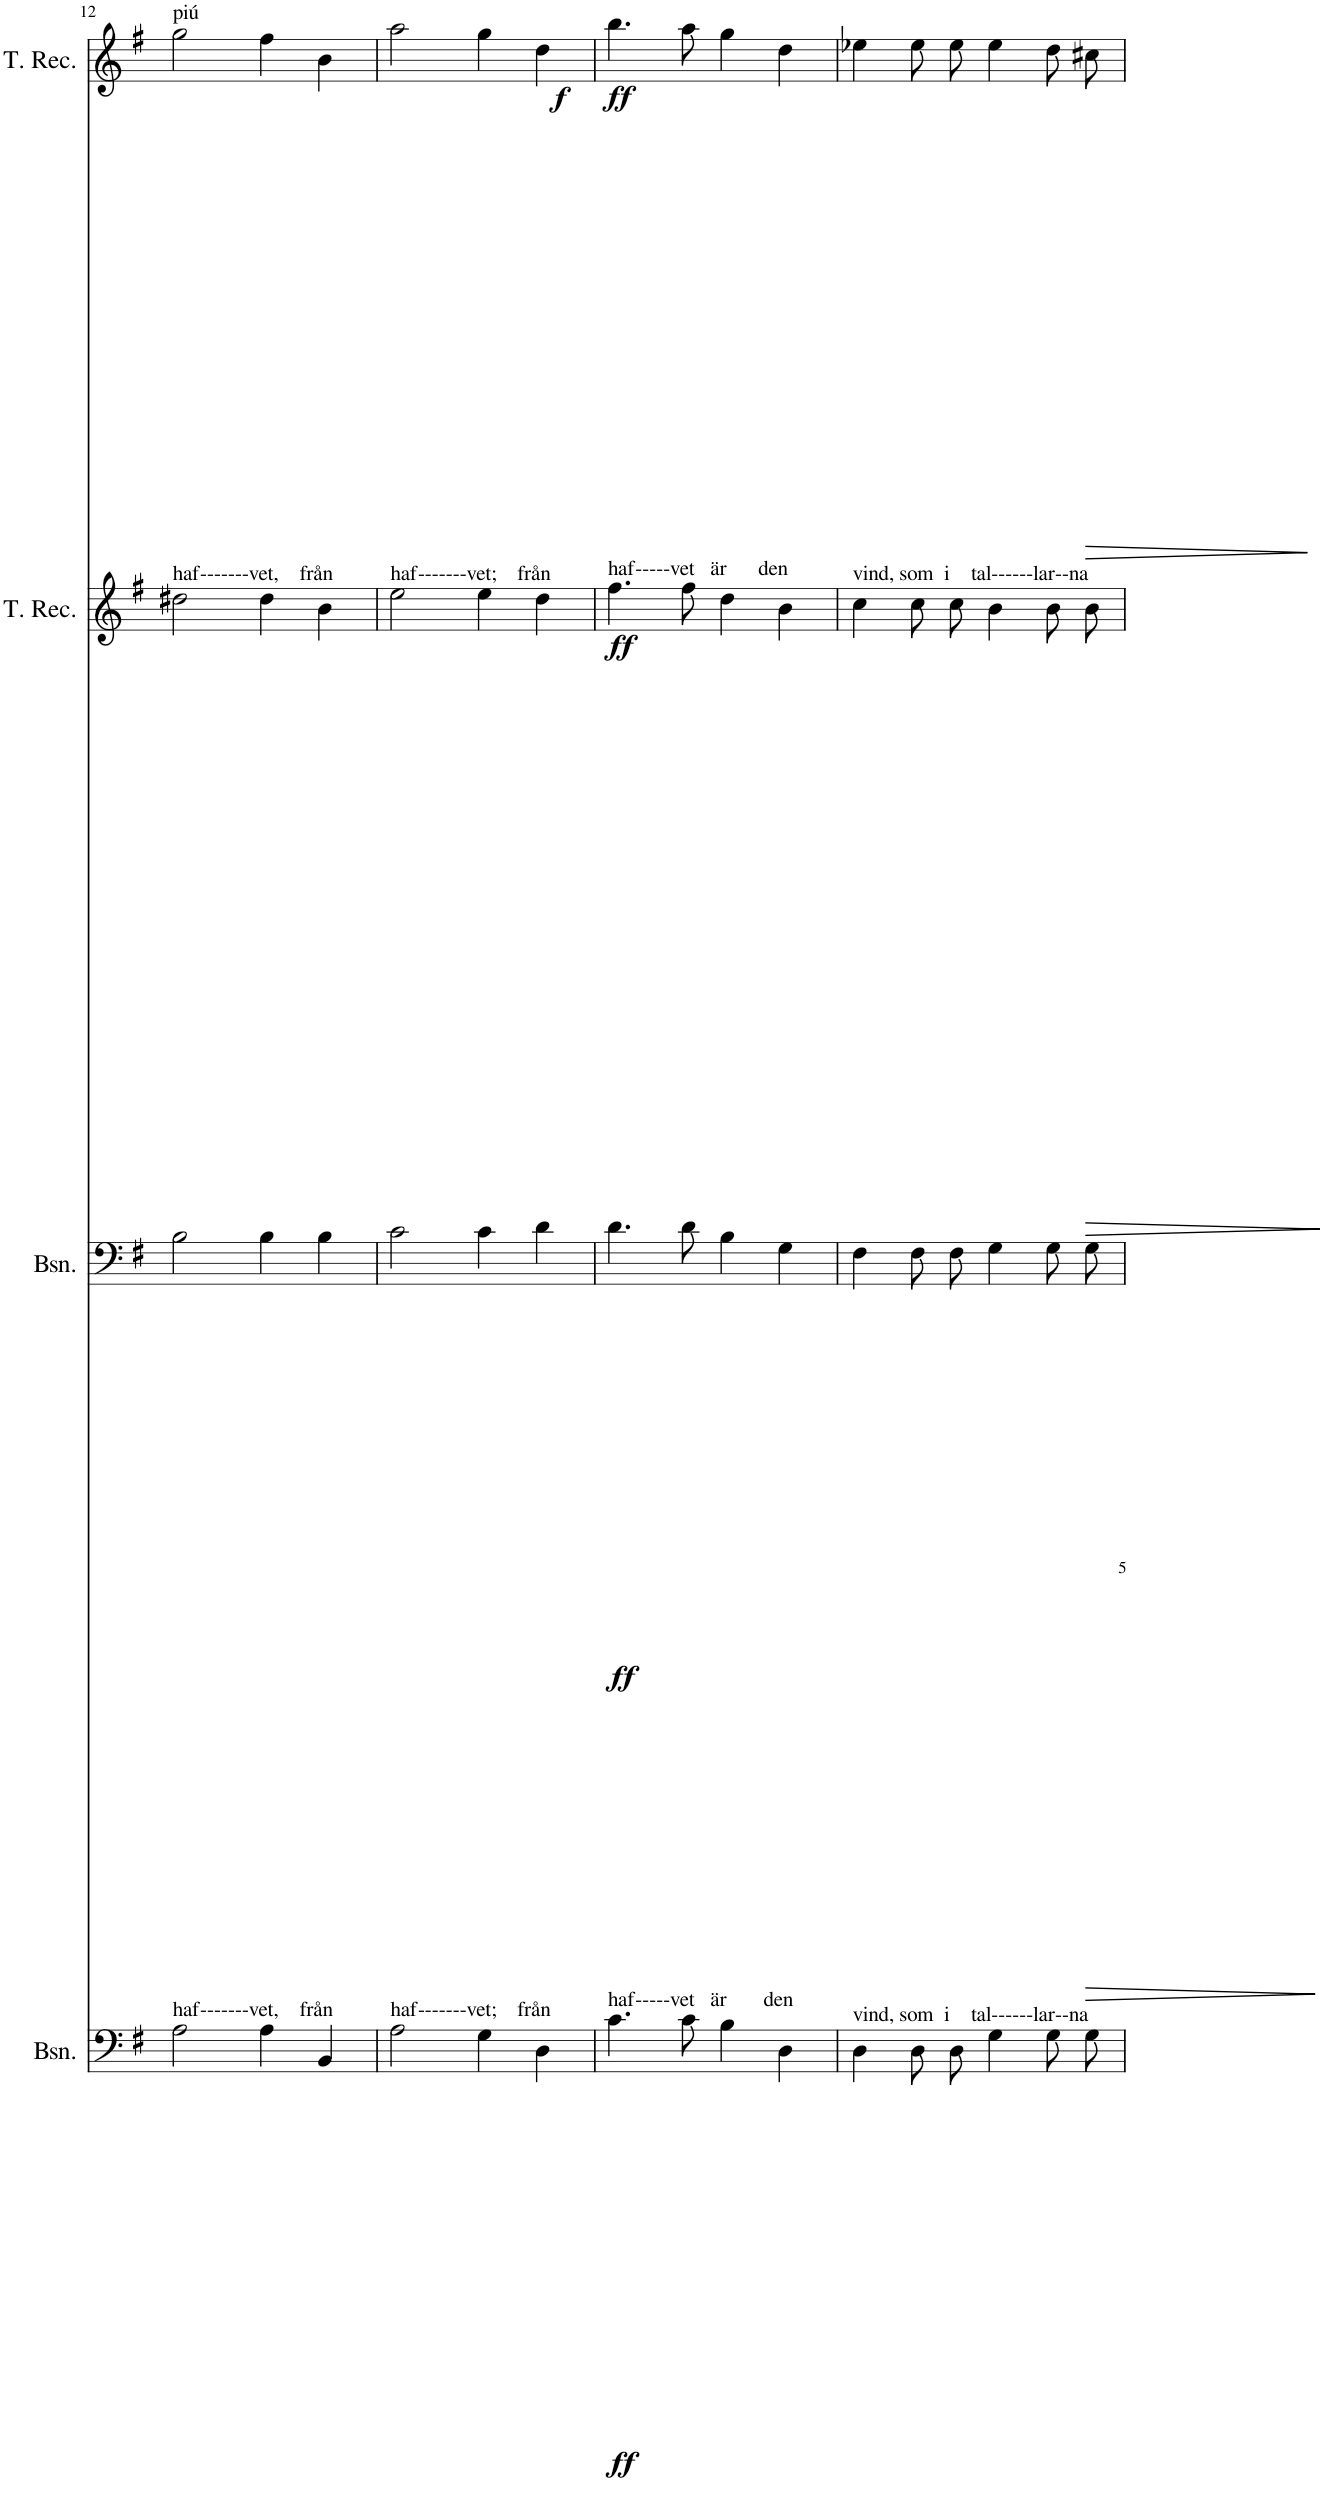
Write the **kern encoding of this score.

**kern	**dynam	**kern	**dynam	**kern	**dynam	**kern	**dynam
*part4	*part4	*part3	*part3	*part2	*part2	*part1	*part1
*staff4	*staff4	*staff3	*staff3	*staff2	*staff2	*staff1	*staff1
*I"Bassoon	*	*I"Bassoon	*	*I"Tenor Recorder	*	*I"Tenor Recorder	*
*I'Bsn.	*	*I'Bsn.	*	*I'T. Rec.	*	*I'T. Rec.	*
!!LO:PB:g=z
*clefF4	*	*clefF4	*	*clefG2	*	*clefG2	*
*k[f#]	*	*k[f#]	*	*k[f#]	*	*k[f#]	*
*M4/4	*	*M4/4	*	*M4/4	*	*M4/4	*
=12	=12	=12	=12	=12	=12	=12	=12
!	!	!	!	!	!	!LO:TX:a:t=piú	!
!	!	!	!	!LO:TX:a:t=haf-------vet,    från	!	!	!
!LO:TX:a:t=haf-------vet,    från	!	!	!	!	!	!	!
2A\	.	2B\	.	2dd#X\	.	2gg\	.
4A\	.	4B\	.	4dd#\	.	4ff#\	.
!	!	!	!	!	!	!	!LO:DY:b
4BB/	.	4B\	.	4b\	.	4b\	f
=13	=13	=13	=13	=13	=13	=13	=13
!	!	!	!	!LO:TX:a:t=haf-------vet;    från	!	!	!
!LO:TX:a:t=haf-------vet;    från	!	!	!	!	!	!	!
2A\	.	2c\	.	2ee\	.	2aa\	.
4G\	.	4c\	.	4ee\	.	4gg\	.
4D\	.	4d\	.	4dd\	.	4dd\	.
=14	=14	=14	=14	=14	=14	=14	=14
!	!	!	!	!LO:TX:a:t=haf-----vet   är      den	!	!	!
!LO:TX:a:t=haf-----vet   är       den	!	!	!	!	!	!	!
!	!LO:DY:b	!	!LO:DY:b	!	!LO:DY:b	!	!LO:DY:b
4.c\	ff	4.d\	ff	4.ff#\	ff	4.bb\	ff
8c\	.	8d\	.	8ff#\	.	8aa\	.
4B\	.	4B\	.	4dd\	.	4gg\	.
4D\	.	4G\	.	4b\	.	4dd\	.
=15	=15	=15	=15	=15	=15	=15	=15
!	!	!	!	!LO:TX:a:t=vind, som  i    tal------lar--na	!	!	!
!LO:TX:a:t=vind, som  i    tal------lar--na	!	!	!	!	!	!	!
4D\	.	4F#\	.	4cc\	.	4ee-X\	.
8D\L	.	8F#\L	.	8cc\L	.	8ee-\L	.
8D\J	.	8F#\J	.	8cc\J	.	8ee-\J	.
4G\	.	4G\	.	4b\	.	4ee-\	.
8G\L	.	8G\L	.	8b\L	.	8dd\L	.
!	!LO:HP:b	!	!LO:HP:b	!	!LO:HP:b	!	!LO:HP:b
8G\J	>	8G\J	>	8b\J	>	8cc#X\J	>
.	]	.	]	.	]	.	]
=	=	=	=	=	=	=	=
*-	*-	*-	*-	*-	*-	*-	*-
